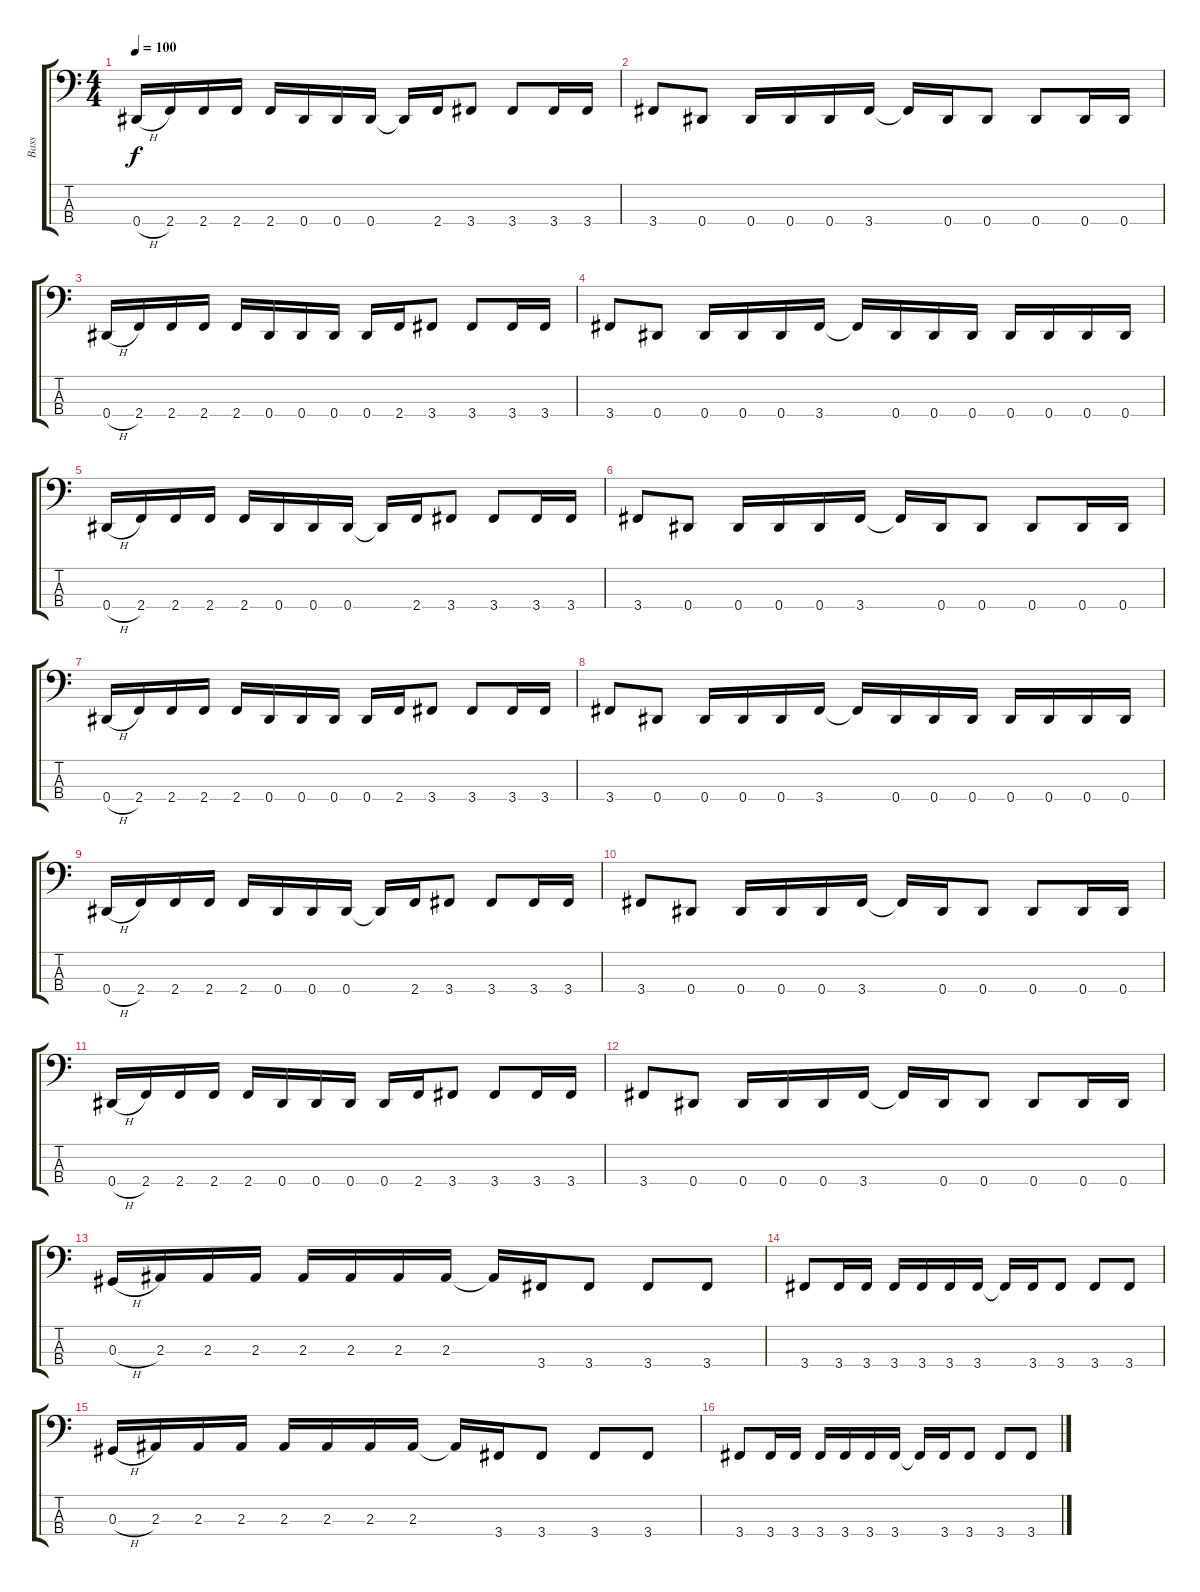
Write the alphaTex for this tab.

\track ("Bass" "Bass") {instrument electricbassfinger}
\staff {score tabs}
\tuning (Gb2 Db2 Ab1 Eb1) {hide}
\ts (4 4)
\tempo 100
\clef f4
\ks c
0.4{h}.16{dy f} 2.4.16 2.4.16 2.4.16 2.4.16 0.4.16 0.4.16 0.4.16 0.4{t}.16 2.4.16 3.4.8 3.4.8 3.4.16 3.4.16 |
3.4.8 0.4.8 0.4.16 0.4.16 0.4.16 3.4.16 3.4{t}.16 0.4.16 0.4.8 0.4.8 0.4.16 0.4.16 |
0.4{h}.16 2.4.16 2.4.16 2.4.16 2.4.16 0.4.16 0.4.16 0.4.16 0.4.16 2.4.16 3.4.8 3.4.8 3.4.16 3.4.16 |
3.4.8 0.4.8 0.4.16 0.4.16 0.4.16 3.4.16 3.4{t}.16 0.4.16 0.4.16 0.4.16 0.4.16 0.4.16 0.4.16 0.4.16 |
0.4{h}.16 2.4.16 2.4.16 2.4.16 2.4.16 0.4.16 0.4.16 0.4.16 0.4{t}.16 2.4.16 3.4.8 3.4.8 3.4.16 3.4.16 |
3.4.8 0.4.8 0.4.16 0.4.16 0.4.16 3.4.16 3.4{t}.16 0.4.16 0.4.8 0.4.8 0.4.16 0.4.16 |
0.4{h}.16 2.4.16 2.4.16 2.4.16 2.4.16 0.4.16 0.4.16 0.4.16 0.4.16 2.4.16 3.4.8 3.4.8 3.4.16 3.4.16 |
3.4.8 0.4.8 0.4.16 0.4.16 0.4.16 3.4.16 3.4{t}.16 0.4.16 0.4.16 0.4.16 0.4.16 0.4.16 0.4.16 0.4.16 |
0.4{h}.16 2.4.16 2.4.16 2.4.16 2.4.16 0.4.16 0.4.16 0.4.16 0.4{t}.16 2.4.16 3.4.8 3.4.8 3.4.16 3.4.16 |
3.4.8 0.4.8 0.4.16 0.4.16 0.4.16 3.4.16 3.4{t}.16 0.4.16 0.4.8 0.4.8 0.4.16 0.4.16 |
0.4{h}.16 2.4.16 2.4.16 2.4.16 2.4.16 0.4.16 0.4.16 0.4.16 0.4.16 2.4.16 3.4.8 3.4.8 3.4.16 3.4.16 |
3.4.8 0.4.8 0.4.16 0.4.16 0.4.16 3.4.16 3.4{t}.16 0.4.16 0.4.8 0.4.8 0.4.16 0.4.16 |
0.3{h}.16 2.3.16 2.3.16 2.3.16 2.3.16 2.3.16 2.3.16 2.3.16 2.3{t}.16 3.4.16 3.4.8 3.4.8 3.4.8 |
3.4.8 3.4.16 3.4.16 3.4.16 3.4.16 3.4.16 3.4.16 3.4{t}.16 3.4.16 3.4.8 3.4.8 3.4.8 |
0.3{h}.16 2.3.16 2.3.16 2.3.16 2.3.16 2.3.16 2.3.16 2.3.16 2.3{t}.16 3.4.16 3.4.8 3.4.8 3.4.8 |
3.4.8 3.4.16 3.4.16 3.4.16 3.4.16 3.4.16 3.4.16 3.4{t}.16 3.4.16 3.4.8 3.4.8 3.4.8
